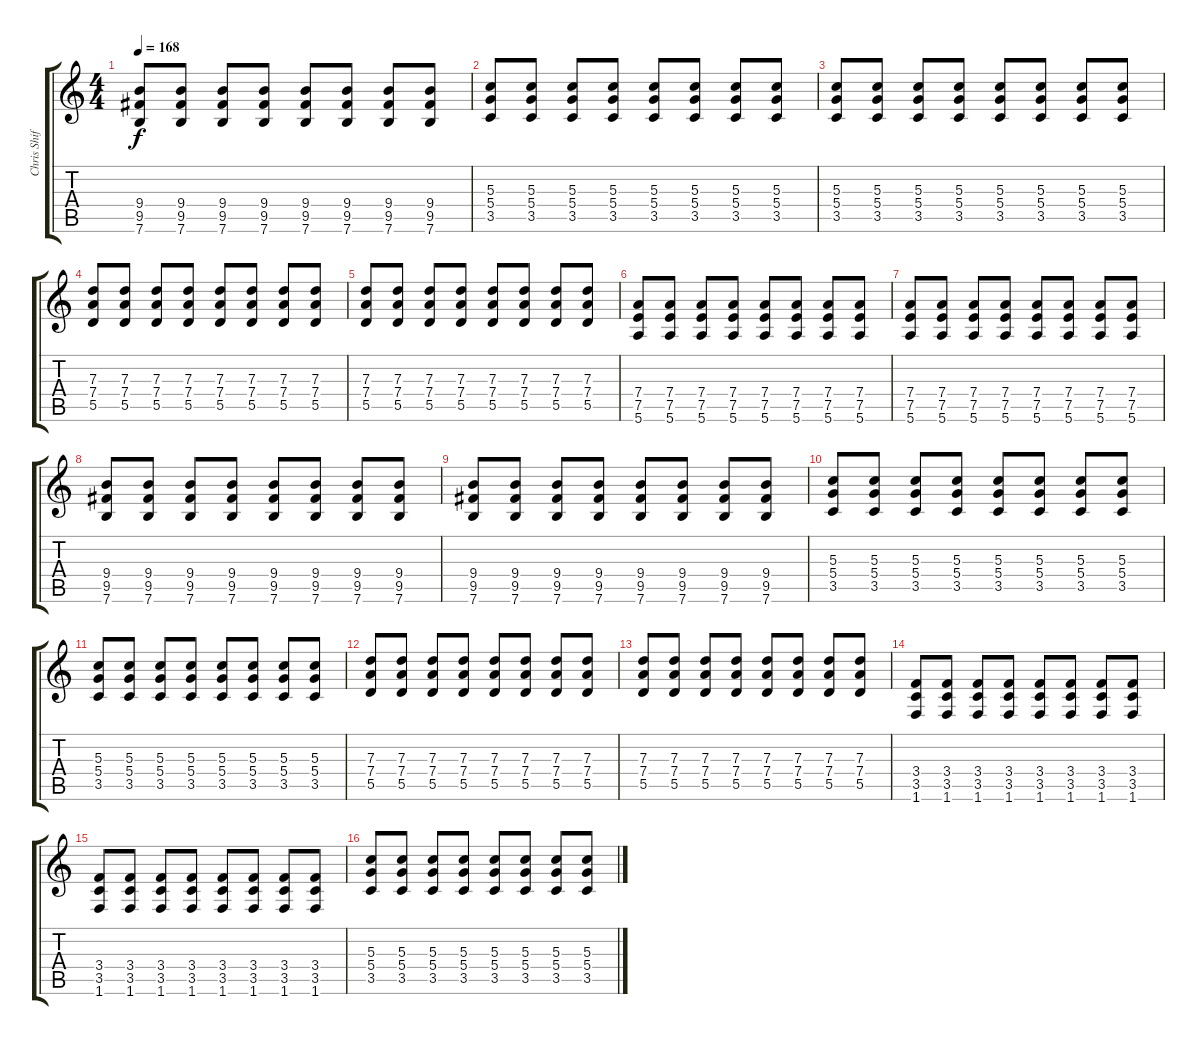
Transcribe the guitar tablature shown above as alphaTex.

\track ("Chris Shiflett #1" "Chris Shif") {instrument distortionguitar}
\staff {score tabs}
\tuning (E4 B3 G3 D3 A2 E2) {hide}
\ts (4 4)
\tempo 168
\clef g2
\ks c
(9.4 9.5 7.6).8{dy f} (9.4 9.5 7.6).8 (9.4 9.5 7.6).8 (9.4 9.5 7.6).8 (9.4 9.5 7.6).8 (9.4 9.5 7.6).8 (9.4 9.5 7.6).8 (9.4 9.5 7.6).8 |
(5.3 5.4 3.5).8 (5.3 5.4 3.5).8 (5.3 5.4 3.5).8 (5.3 5.4 3.5).8 (5.3 5.4 3.5).8 (5.3 5.4 3.5).8 (5.3 5.4 3.5).8 (5.3 5.4 3.5).8 |
(5.3 5.4 3.5).8 (5.3 5.4 3.5).8 (5.3 5.4 3.5).8 (5.3 5.4 3.5).8 (5.3 5.4 3.5).8 (5.3 5.4 3.5).8 (5.3 5.4 3.5).8 (5.3 5.4 3.5).8 |
(7.3 7.4 5.5).8 (7.3 7.4 5.5).8 (7.3 7.4 5.5).8 (7.3 7.4 5.5).8 (7.3 7.4 5.5).8 (7.3 7.4 5.5).8 (7.3 7.4 5.5).8 (7.3 7.4 5.5).8 |
(7.3 7.4 5.5).8 (7.3 7.4 5.5).8 (7.3 7.4 5.5).8 (7.3 7.4 5.5).8 (7.3 7.4 5.5).8 (7.3 7.4 5.5).8 (7.3 7.4 5.5).8 (7.3 7.4 5.5).8 |
(7.4 7.5 5.6).8 (7.4 7.5 5.6).8 (7.4 7.5 5.6).8 (7.4 7.5 5.6).8 (7.4 7.5 5.6).8 (7.4 7.5 5.6).8 (7.4 7.5 5.6).8 (7.4 7.5 5.6).8 |
(7.4 7.5 5.6).8 (7.4 7.5 5.6).8 (7.4 7.5 5.6).8 (7.4 7.5 5.6).8 (7.4 7.5 5.6).8 (7.4 7.5 5.6).8 (7.4 7.5 5.6).8 (7.4 7.5 5.6).8 |
(9.4 9.5 7.6).8 (9.4 9.5 7.6).8 (9.4 9.5 7.6).8 (9.4 9.5 7.6).8 (9.4 9.5 7.6).8 (9.4 9.5 7.6).8 (9.4 9.5 7.6).8 (9.4 9.5 7.6).8 |
(9.4 9.5 7.6).8 (9.4 9.5 7.6).8 (9.4 9.5 7.6).8 (9.4 9.5 7.6).8 (9.4 9.5 7.6).8 (9.4 9.5 7.6).8 (9.4 9.5 7.6).8 (9.4 9.5 7.6).8 |
(5.3 5.4 3.5).8 (5.3 5.4 3.5).8 (5.3 5.4 3.5).8 (5.3 5.4 3.5).8 (5.3 5.4 3.5).8 (5.3 5.4 3.5).8 (5.3 5.4 3.5).8 (5.3 5.4 3.5).8 |
(5.3 5.4 3.5).8 (5.3 5.4 3.5).8 (5.3 5.4 3.5).8 (5.3 5.4 3.5).8 (5.3 5.4 3.5).8 (5.3 5.4 3.5).8 (5.3 5.4 3.5).8 (5.3 5.4 3.5).8 |
(7.3 7.4 5.5).8 (7.3 7.4 5.5).8 (7.3 7.4 5.5).8 (7.3 7.4 5.5).8 (7.3 7.4 5.5).8 (7.3 7.4 5.5).8 (7.3 7.4 5.5).8 (7.3 7.4 5.5).8 |
(7.3 7.4 5.5).8 (7.3 7.4 5.5).8 (7.3 7.4 5.5).8 (7.3 7.4 5.5).8 (7.3 7.4 5.5).8 (7.3 7.4 5.5).8 (7.3 7.4 5.5).8 (7.3 7.4 5.5).8 |
(3.4 3.5 1.6).8 (3.4 3.5 1.6).8 (3.4 3.5 1.6).8 (3.4 3.5 1.6).8 (3.4 3.5 1.6).8 (3.4 3.5 1.6).8 (3.4 3.5 1.6).8 (3.4 3.5 1.6).8 |
(3.4 3.5 1.6).8 (3.4 3.5 1.6).8 (3.4 3.5 1.6).8 (3.4 3.5 1.6).8 (3.4 3.5 1.6).8 (3.4 3.5 1.6).8 (3.4 3.5 1.6).8 (3.4 3.5 1.6).8 |
(5.3 5.4 3.5).8 (5.3 5.4 3.5).8 (5.3 5.4 3.5).8 (5.3 5.4 3.5).8 (5.3 5.4 3.5).8 (5.3 5.4 3.5).8 (5.3 5.4 3.5).8 (5.3 5.4 3.5).8
